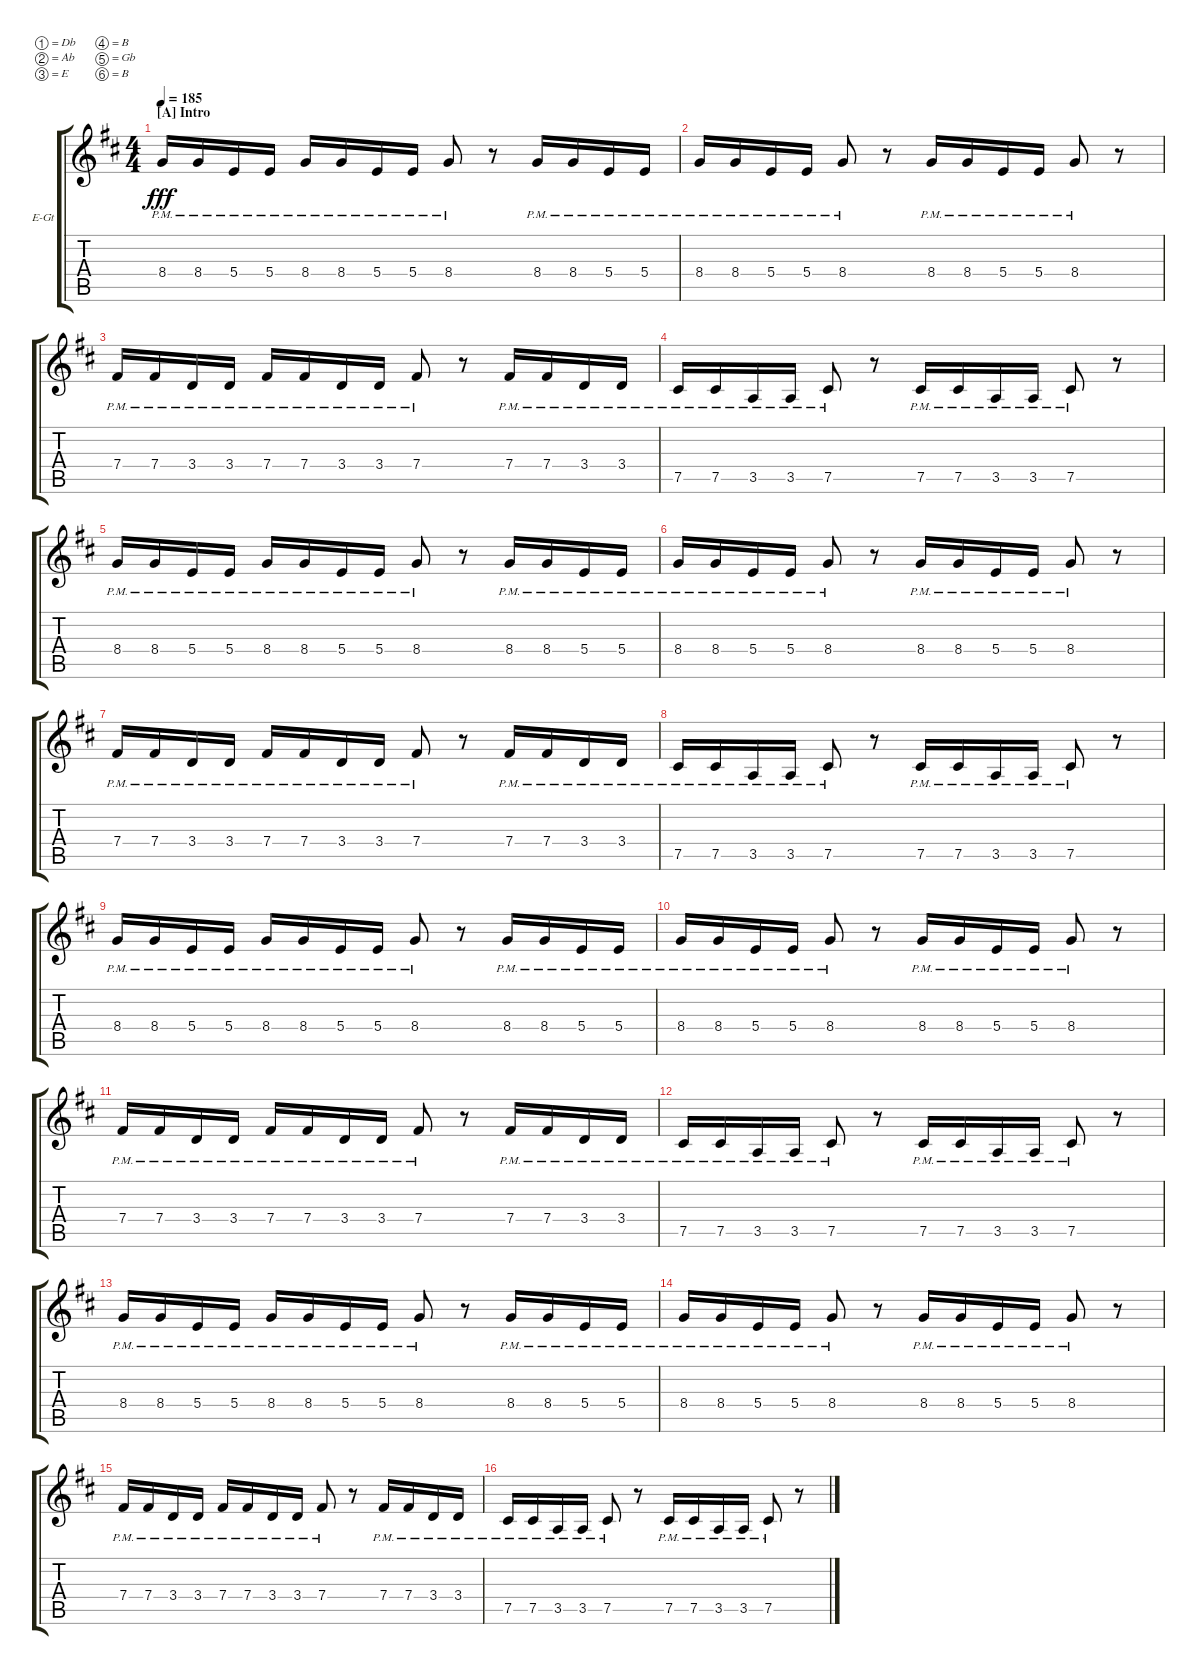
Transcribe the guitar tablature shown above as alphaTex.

\defaultSystemsLayout 4
\bracketExtendMode groupsimilarinstruments
\firstSystemTrackNameOrientation horizontal
\otherSystemsTrackNameOrientation horizontal
\track ("Electric Guitar" "E-Gt") {instrument distortionguitar}
\staff {score tabs}
\tuning (Db4 Ab3 E3 B2 Gb2 B1)
\ts (4 4)
\section ("A" "Intro")
\tempo 185
\clef g2
\ks bminor
8.4{pm}.16{dy fff instrument distortionguitar} 8.4{pm}.16 5.4{pm}.16 5.4{pm}.16 8.4{pm}.16 8.4{pm}.16 5.4{pm}.16 5.4{pm}.16 8.4{pm}.8 r.8 8.4{pm}.16 8.4{pm}.16 5.4{pm}.16 5.4{pm}.16 |
8.4{pm}.16 8.4{pm}.16 5.4{pm}.16 5.4{pm}.16 8.4{pm}.8 r.8 8.4{pm}.16 8.4{pm}.16 5.4{pm}.16 5.4{pm}.16 8.4{pm}.8 r.8 |
7.4{pm}.16 7.4{pm}.16 3.4{pm}.16 3.4{pm}.16 7.4{pm}.16 7.4{pm}.16 3.4{pm}.16 3.4{pm}.16 7.4{pm}.8 r.8 7.4{pm}.16 7.4{pm}.16 3.4{pm}.16 3.4{pm}.16 |
7.5{pm}.16 7.5{pm}.16 3.5{pm}.16 3.5{pm}.16 7.5{pm}.8 r.8 7.5{pm}.16 7.5{pm}.16 3.5{pm}.16 3.5{pm}.16 7.5{pm}.8 r.8 |
8.4{pm}.16 8.4{pm}.16 5.4{pm}.16 5.4{pm}.16 8.4{pm}.16 8.4{pm}.16 5.4{pm}.16 5.4{pm}.16 8.4{pm}.8 r.8 8.4{pm}.16 8.4{pm}.16 5.4{pm}.16 5.4{pm}.16 |
8.4{pm}.16 8.4{pm}.16 5.4{pm}.16 5.4{pm}.16 8.4{pm}.8 r.8 8.4{pm}.16 8.4{pm}.16 5.4{pm}.16 5.4{pm}.16 8.4{pm}.8 r.8 |
7.4{pm}.16 7.4{pm}.16 3.4{pm}.16 3.4{pm}.16 7.4{pm}.16 7.4{pm}.16 3.4{pm}.16 3.4{pm}.16 7.4{pm}.8 r.8 7.4{pm}.16 7.4{pm}.16 3.4{pm}.16 3.4{pm}.16 |
7.5{pm}.16 7.5{pm}.16 3.5{pm}.16 3.5{pm}.16 7.5{pm}.8 r.8 7.5{pm}.16 7.5{pm}.16 3.5{pm}.16 3.5{pm}.16 7.5{pm}.8 r.8 |
8.4{pm}.16 8.4{pm}.16 5.4{pm}.16 5.4{pm}.16 8.4{pm}.16 8.4{pm}.16 5.4{pm}.16 5.4{pm}.16 8.4{pm}.8 r.8 8.4{pm}.16 8.4{pm}.16 5.4{pm}.16 5.4{pm}.16 |
8.4{pm}.16 8.4{pm}.16 5.4{pm}.16 5.4{pm}.16 8.4{pm}.8 r.8 8.4{pm}.16 8.4{pm}.16 5.4{pm}.16 5.4{pm}.16 8.4{pm}.8 r.8 |
7.4{pm}.16 7.4{pm}.16 3.4{pm}.16 3.4{pm}.16 7.4{pm}.16 7.4{pm}.16 3.4{pm}.16 3.4{pm}.16 7.4{pm}.8 r.8 7.4{pm}.16 7.4{pm}.16 3.4{pm}.16 3.4{pm}.16 |
7.5{pm}.16 7.5{pm}.16 3.5{pm}.16 3.5{pm}.16 7.5{pm}.8 r.8 7.5{pm}.16 7.5{pm}.16 3.5{pm}.16 3.5{pm}.16 7.5{pm}.8 r.8 |
8.4{pm}.16 8.4{pm}.16 5.4{pm}.16 5.4{pm}.16 8.4{pm}.16 8.4{pm}.16 5.4{pm}.16 5.4{pm}.16 8.4{pm}.8 r.8 8.4{pm}.16 8.4{pm}.16 5.4{pm}.16 5.4{pm}.16 |
8.4{pm}.16 8.4{pm}.16 5.4{pm}.16 5.4{pm}.16 8.4{pm}.8 r.8 8.4{pm}.16 8.4{pm}.16 5.4{pm}.16 5.4{pm}.16 8.4{pm}.8 r.8 |
7.4{pm}.16 7.4{pm}.16 3.4{pm}.16 3.4{pm}.16 7.4{pm}.16 7.4{pm}.16 3.4{pm}.16 3.4{pm}.16 7.4{pm}.8 r.8 7.4{pm}.16 7.4{pm}.16 3.4{pm}.16 3.4{pm}.16 |
7.5{pm}.16 7.5{pm}.16 3.5{pm}.16 3.5{pm}.16 7.5{pm}.8 r.8 7.5{pm}.16 7.5{pm}.16 3.5{pm}.16 3.5{pm}.16 7.5{pm}.8 r.8
